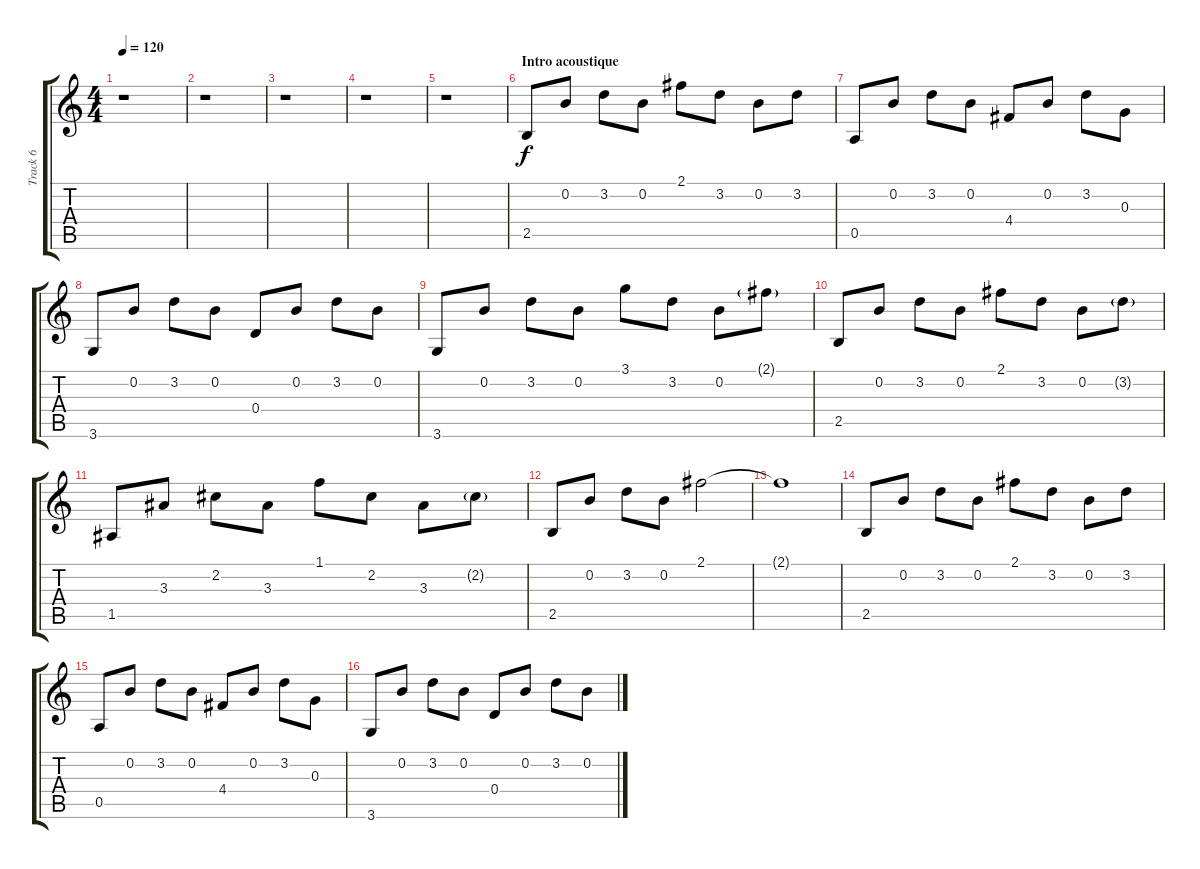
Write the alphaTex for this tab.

\track ("Track 6" "Track 6") {instrument acousticguitarsteel}
\staff {score tabs}
\tuning (E4 B3 G3 D3 A2 E2) {hide}
\ts (4 4)
\tempo 120
\clef g2
\ks c
r.1{dy f} |
r.1 |
r.1 |
r.1 |
r.1 |
\section ("" "Intro acoustique")
2.5.8 0.2.8 3.2.8 0.2.8 2.1.8 3.2.8 0.2.8 3.2.8 |
0.5.8 0.2.8 3.2.8 0.2.8 4.4.8 0.2.8 3.2.8 0.3.8 |
3.6.8 0.2.8 3.2.8 0.2.8 0.4.8 0.2.8 3.2.8 0.2.8 |
3.6.8 0.2.8 3.2.8 0.2.8 3.1.8 3.2.8 0.2.8 2.1{g}.8 |
2.5.8 0.2.8 3.2.8 0.2.8 2.1.8 3.2.8 0.2.8 3.2{g}.8 |
1.5.8 3.3.8 2.2.8 3.3.8 1.1.8 2.2.8 3.3.8 2.2{g}.8 |
2.5.8 0.2.8 3.2.8 0.2.8 2.1.2 |
2.1{t}.1 |
2.5.8 0.2.8 3.2.8 0.2.8 2.1.8 3.2.8 0.2.8 3.2.8 |
0.5.8 0.2.8 3.2.8 0.2.8 4.4.8 0.2.8 3.2.8 0.3.8 |
3.6.8 0.2.8 3.2.8 0.2.8 0.4.8 0.2.8 3.2.8 0.2.8
